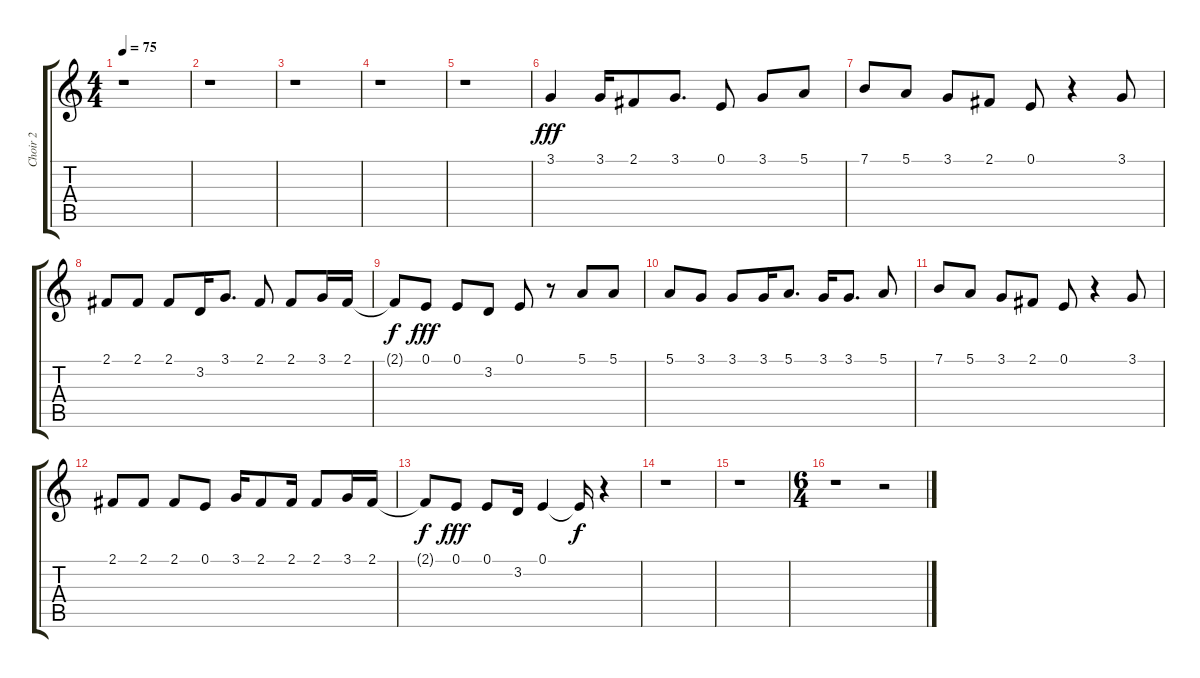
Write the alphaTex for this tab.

\track ("Choir 2" "Choir 2") {instrument choiraahs}
\staff {score tabs}
\tuning (E4 B3 G3 D3 A2 E2) {hide}
\ts (4 4)
\tempo 75
\clef g2
\ks c
r.1{dy fff} |
r.1 |
r.1 |
r.1 |
r.1 |
3.1.4 3.1.16 2.1.8 3.1.8{d} 0.1.8 3.1.8 5.1.8 |
7.1.8 5.1.8 3.1.8 2.1.8 0.1.8 r.4 3.1.8 |
2.1.8 2.1.8 2.1.8 3.2.16 3.1.8{d} 2.1.8 2.1.8 3.1.16 2.1.16 |
2.1{t}.8{dy f} 0.1.8{dy fff} 0.1.8 3.2.8 0.1.8 r.8 5.1.8 5.1.8 |
5.1.8 3.1.8 3.1.8 3.1.16 5.1.8{d} 3.1.16 3.1.8{d} 5.1.8 |
7.1.8 5.1.8 3.1.8 2.1.8 0.1.8 r.4 3.1.8 |
2.1.8 2.1.8 2.1.8 0.1.8 3.1.16 2.1.8 2.1.16 2.1.8 3.1.16 2.1.16 |
2.1{t}.8{dy f} 0.1.8{dy fff} 0.1.8 3.2.16 0.1.4 0.1{t}.16{dy f} r.4 |
r.1 |
r.1 |
\ts (6 4)
r.1 r.2
